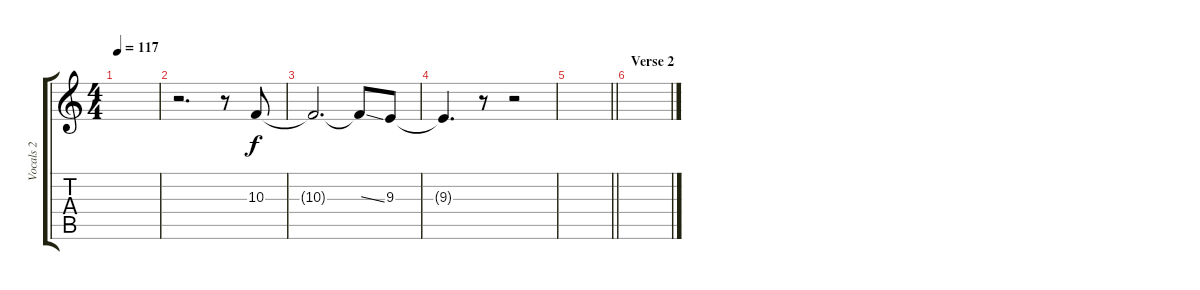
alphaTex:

\track ("Vocals 2" "Vocals 2") {instrument lead2sawtooth}
\staff {score tabs}
\tuning (E4 B3 G3 D3 A2 E2) {hide}
\ts (4 4)
\tempo 117
\clef g2
\ks c
|
r.2{d} r.8 10.3.8 |
10.3{t}.2{d} 10.3{ss t}.8 9.3.8 |
9.3{t}.4{d} r.8 r.2 |
\barLineRight lightlight
|
\section ("" "Verse 2")
